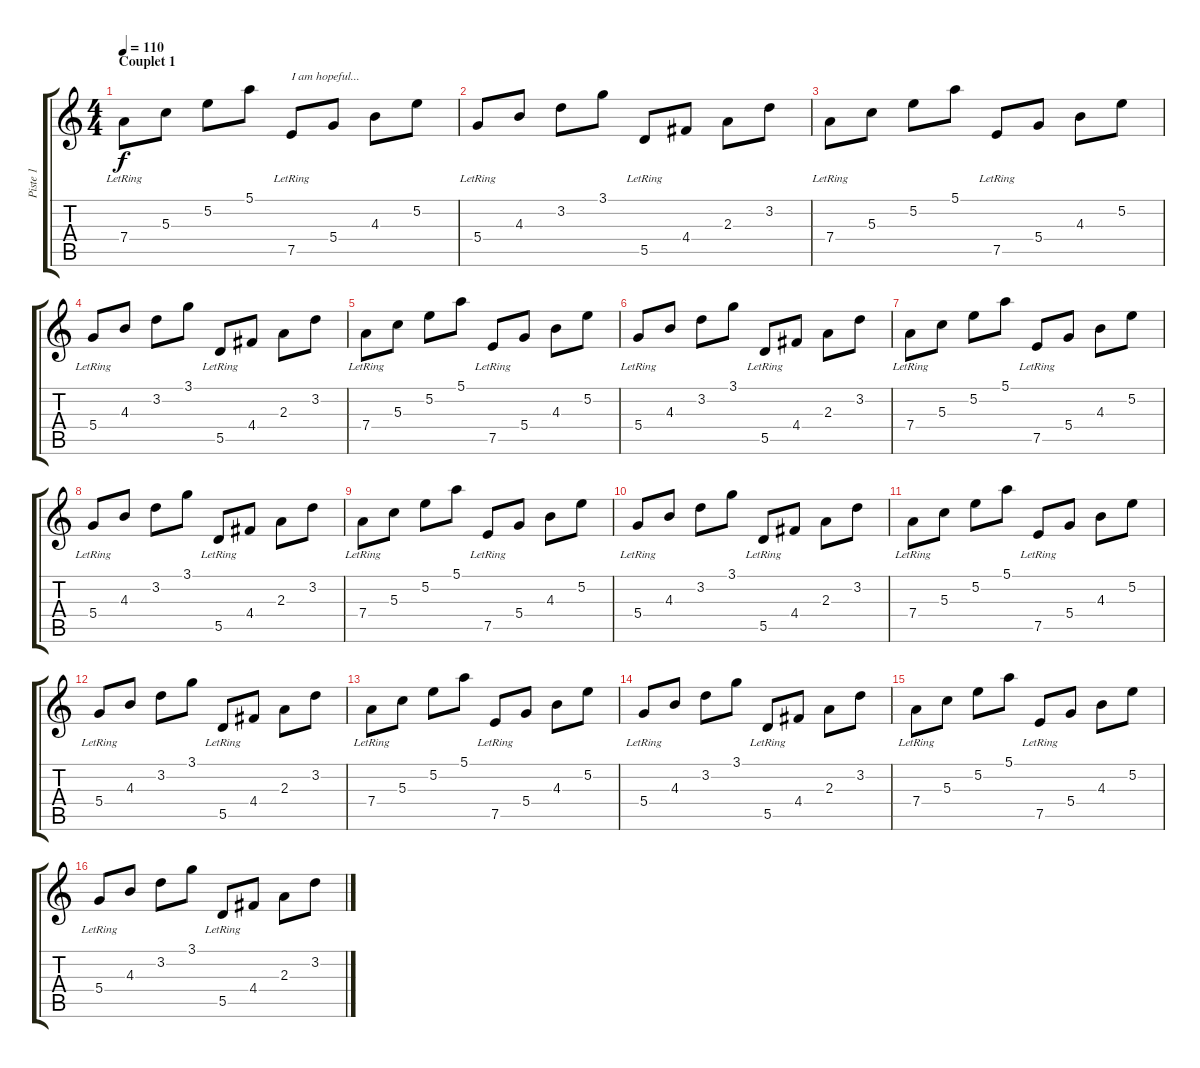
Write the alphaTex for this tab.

\track ("Piste 1" "Piste 1") {instrument acousticguitarnylon}
\staff {score tabs}
\tuning (E4 B3 G3 D3 A2 E2) {hide}
\ts (4 4)
\section ("" "Couplet 1")
\tempo 110
\clef g2
\ks c
7.4{lr}.8{dy f instrument acousticguitarnylon} 5.3.8 5.2.8 5.1.8 7.5{lr}.8{txt "I am hopeful..."} 5.4.8 4.3.8 5.2.8 |
5.4{lr}.8 4.3.8 3.2.8 3.1.8 5.5{lr}.8 4.4.8 2.3.8 3.2.8 |
7.4{lr}.8 5.3.8 5.2.8 5.1.8 7.5{lr}.8 5.4.8 4.3.8 5.2.8 |
5.4{lr}.8 4.3.8 3.2.8 3.1.8 5.5{lr}.8 4.4.8 2.3.8 3.2.8 |
7.4{lr}.8 5.3.8 5.2.8 5.1.8 7.5{lr}.8 5.4.8 4.3.8 5.2.8 |
5.4{lr}.8 4.3.8 3.2.8 3.1.8 5.5{lr}.8 4.4.8 2.3.8 3.2.8 |
7.4{lr}.8 5.3.8 5.2.8 5.1.8 7.5{lr}.8 5.4.8 4.3.8 5.2.8 |
5.4{lr}.8 4.3.8 3.2.8 3.1.8 5.5{lr}.8 4.4.8 2.3.8 3.2.8 |
7.4{lr}.8 5.3.8 5.2.8 5.1.8 7.5{lr}.8 5.4.8 4.3.8 5.2.8 |
5.4{lr}.8 4.3.8 3.2.8 3.1.8 5.5{lr}.8 4.4.8 2.3.8 3.2.8 |
7.4{lr}.8 5.3.8 5.2.8 5.1.8 7.5{lr}.8 5.4.8 4.3.8 5.2.8 |
5.4{lr}.8 4.3.8 3.2.8 3.1.8 5.5{lr}.8 4.4.8 2.3.8 3.2.8 |
7.4{lr}.8 5.3.8 5.2.8 5.1.8 7.5{lr}.8 5.4.8 4.3.8 5.2.8 |
5.4{lr}.8 4.3.8 3.2.8 3.1.8 5.5{lr}.8 4.4.8 2.3.8 3.2.8 |
7.4{lr}.8 5.3.8 5.2.8 5.1.8 7.5{lr}.8 5.4.8 4.3.8 5.2.8 |
5.4{lr}.8 4.3.8 3.2.8 3.1.8 5.5{lr}.8 4.4.8 2.3.8 3.2.8
